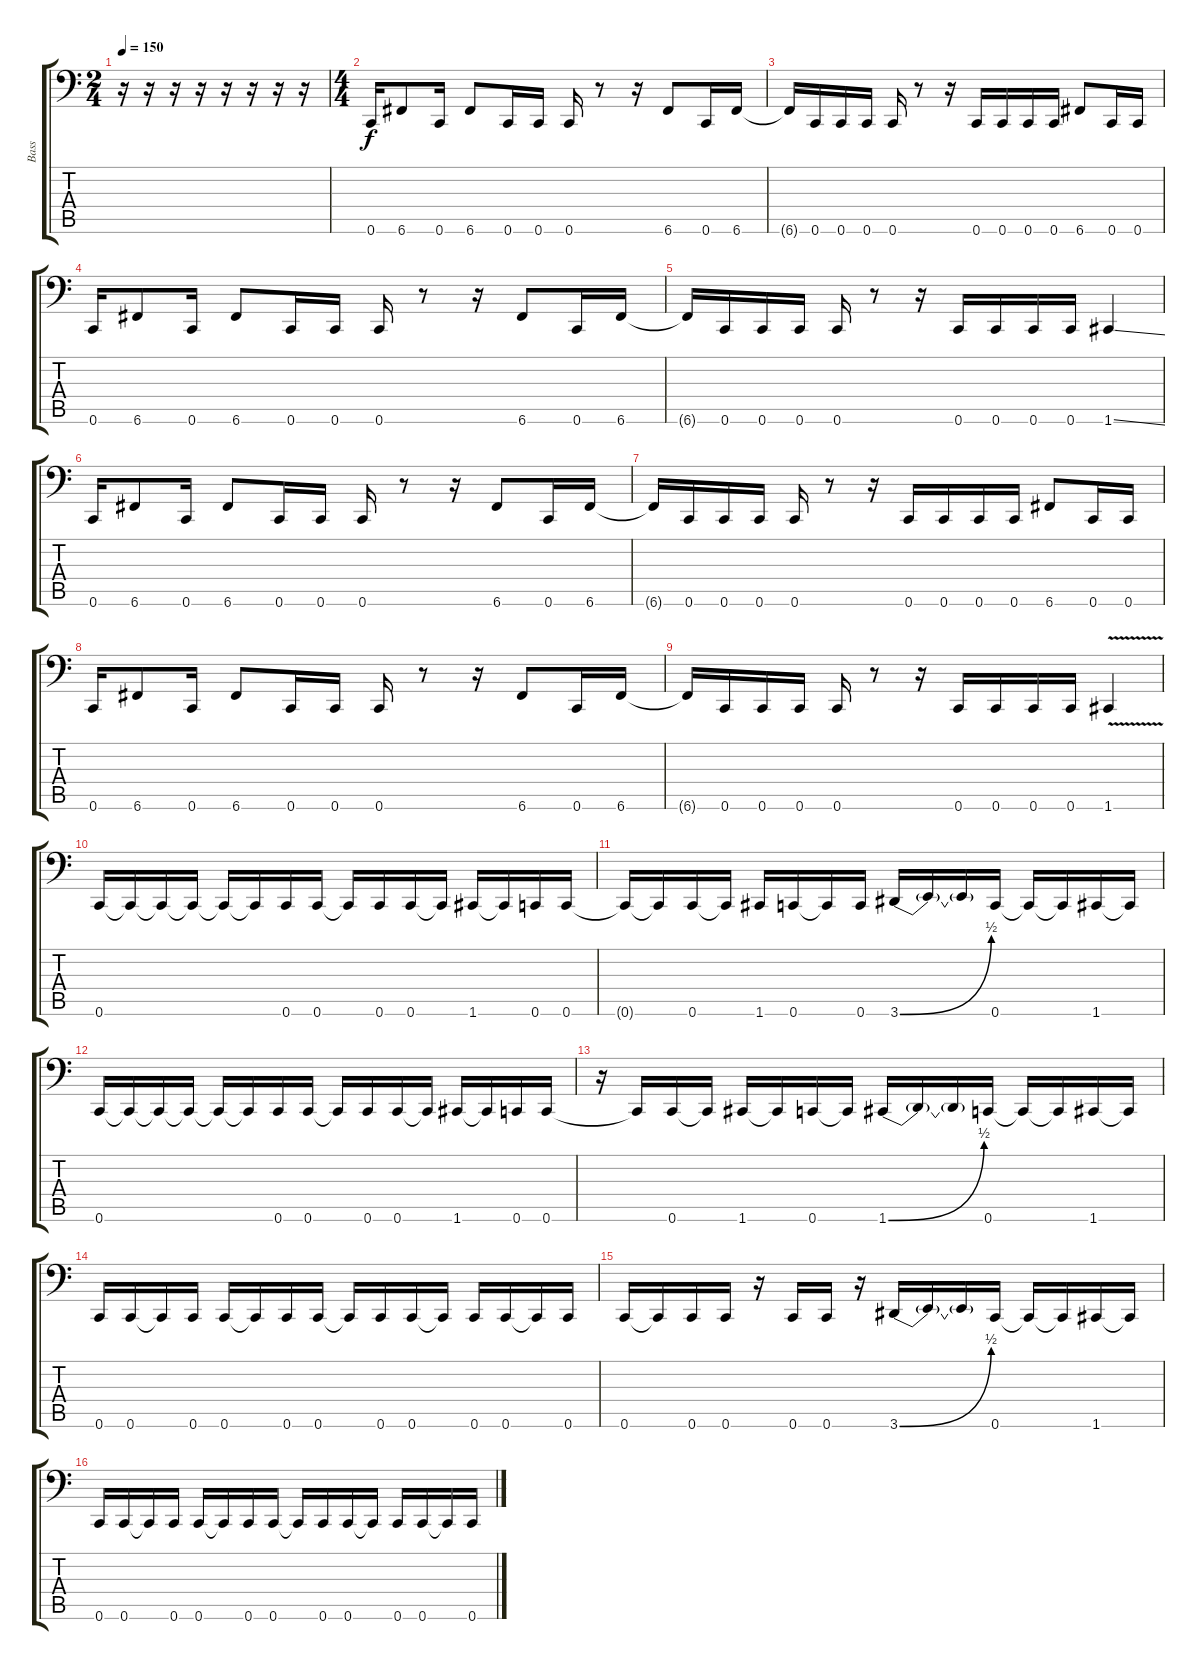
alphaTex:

\track ("Bass" "Bass") {instrument electricbassfinger}
\staff {score tabs}
\tuning (D3 A2 F2 C2 G1 C1) {hide}
\ts (2 4)
\tempo 150
\clef f4
\ks c
r.16{dy f} r.16 r.16 r.16 r.16 r.16 r.16 r.16 |
\ts (4 4)
0.6.16 6.6.8 0.6.16 6.6.8 0.6.16 0.6.16 0.6.16 r.8 r.16 6.6.8 0.6.16 6.6.16 |
6.6{t}.16 0.6.16 0.6.16 0.6.16 0.6.16 r.8 r.16 0.6.16 0.6.16 0.6.16 0.6.16 6.6.8 0.6.16 0.6.16 |
0.6.16 6.6.8 0.6.16 6.6.8 0.6.16 0.6.16 0.6.16 r.8 r.16 6.6.8 0.6.16 6.6.16 |
6.6{t}.16 0.6.16 0.6.16 0.6.16 0.6.16 r.8 r.16 0.6.16 0.6.16 0.6.16 0.6.16 1.6{ss}.4 |
0.6.16 6.6.8 0.6.16 6.6.8 0.6.16 0.6.16 0.6.16 r.8 r.16 6.6.8 0.6.16 6.6.16 |
6.6{t}.16 0.6.16 0.6.16 0.6.16 0.6.16 r.8 r.16 0.6.16 0.6.16 0.6.16 0.6.16 6.6.8 0.6.16 0.6.16 |
0.6.16 6.6.8 0.6.16 6.6.8 0.6.16 0.6.16 0.6.16 r.8 r.16 6.6.8 0.6.16 6.6.16 |
6.6{t}.16 0.6.16 0.6.16 0.6.16 0.6.16 r.8 r.16 0.6.16 0.6.16 0.6.16 0.6.16 1.6{v}.4 |
0.6.16 0.6{t}.16 0.6{t}.16 0.6{t}.16 0.6{t}.16 0.6{t}.16 0.6.16 0.6.16 0.6{t}.16 0.6.16 0.6.16 0.6{t}.16 1.6.16 1.6{t}.16 0.6.16 0.6.16 |
0.6{t}.16 0.6{t}.16 0.6.16 0.6{t}.16 1.6.16 0.6.16 0.6{t}.16 0.6.16 3.6{be (bend 0 0 60 2)}.16 3.6{t}.16 3.6{t}.16 0.6.16 0.6{t}.16 0.6{t}.16 1.6.16 1.6{t}.16 |
0.6.16 0.6{t}.16 0.6{t}.16 0.6{t}.16 0.6{t}.16 0.6{t}.16 0.6.16 0.6.16 0.6{t}.16 0.6.16 0.6.16 0.6{t}.16 1.6.16 1.6{t}.16 0.6.16 0.6.16 |
r.16 0.6{t}.16 0.6.16 0.6{t}.16 1.6.16 1.6{t}.16 0.6.16 0.6{t}.16 1.6{be (bend 0 0 60 2)}.16 1.6{t}.16 1.6{t}.16 0.6.16 0.6{t}.16 0.6{t}.16 1.6.16 1.6{t}.16 |
0.6.16 0.6.16 0.6{t}.16 0.6.16 0.6.16 0.6{t}.16 0.6.16 0.6.16 0.6{t}.16 0.6.16 0.6.16 0.6{t}.16 0.6.16 0.6.16 0.6{t}.16 0.6.16 |
0.6.16 0.6{t}.16 0.6.16 0.6.16 r.16 0.6.16 0.6.16 r.16 3.6{be (bend 0 0 60 2)}.16 3.6{t}.16 3.6{t}.16 0.6.16 0.6{t}.16 0.6{t}.16 1.6.16 1.6{t}.16 |
0.6.16 0.6.16 0.6{t}.16 0.6.16 0.6.16 0.6{t}.16 0.6.16 0.6.16 0.6{t}.16 0.6.16 0.6.16 0.6{t}.16 0.6.16 0.6.16 0.6{t}.16 0.6.16
